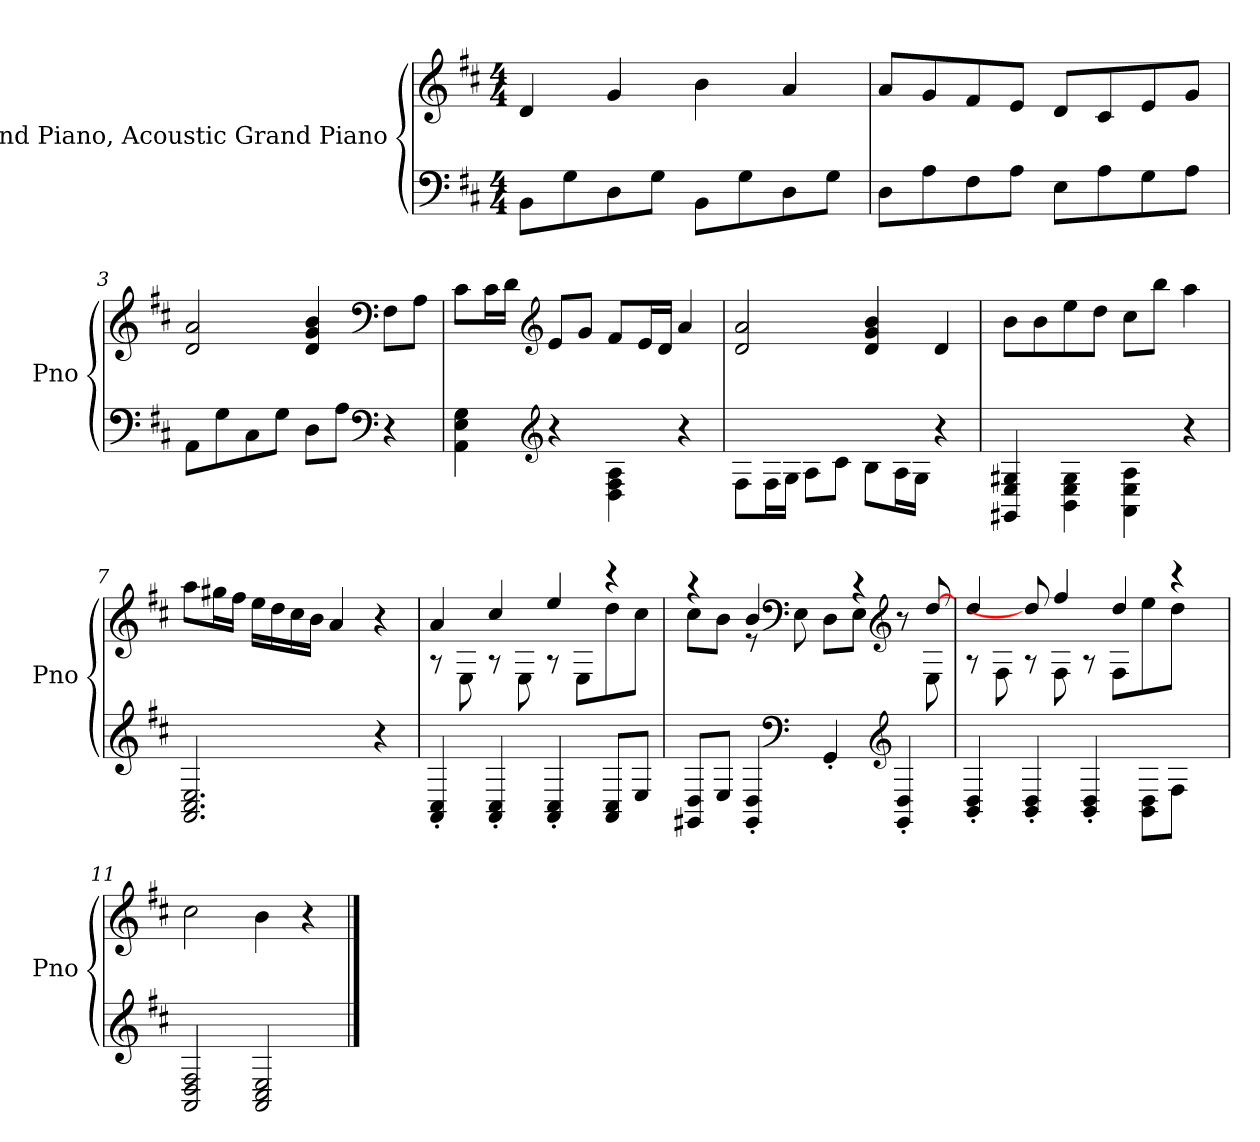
**kern	**kern
*part1	*part1
*staff2	*staff1
*I"Grand Piano, Acoustic Grand Piano	*
*I'Pno	*
*clefF4	*clefG2
*k[f#c#]	*k[f#c#]
*M4/4	*M4/4
*MM120	*MM120
=1	=1
8BBi\L	4di/
8Gi\	.
8Di\	4gi/
8Gi\J	.
8BBi\L	4bi\
8Gi\	.
8Di\	4ai/
8Gi\J	.
=2	=2
8Di\L	8ai/L
8Ai\	8gi/
8F#i\	8f#i/
8Ai\J	8ei/J
8Ei\L	8di/L
8Ai\	8c#i/
8Gi\	8ei/
8Ai\J	8gi/J
=3	=3
8AAi\L	2di/ 2ai/
8Gi\	.
8C#i\	.
8Gi\J	.
8Di\L	4di/ 4gi/ 4bi/
8Ai\J	.
*clefF4	*clefF4
4r	8F#i\L
.	8Ai\J
=4	=4
4AAi\ 4Ei\ 4Gi\	8c#i\L
.	16c#i\L
.	16di\JJ
*clefG2	*clefG2
4r	8ei/L
.	8gi/J
4Di\ 4F#i\ 4Ai\	8f#i/L
.	16ei/L
.	16di/JJ
4r	4ai/
!!LO:LB:g=z
=5	=5
8F#i\L	2di/ 2ai/
16F#i\L	.
16Gi\JJ	.
8Ai\L	.
8c#i\J	.
8Bi\L	4di/ 4gi/ 4bi/
16Ai\L	.
16Gi\JJ	.
4r	4di/
=6	=6
4GG#Xj/ 4Ej/ 4G#Xj/	8bj\L
.	8bj\
4BBj\ 4Ej\ 4G#j\	8eeZ\
.	8ddj\J
4AAj\ 4Ej\ 4Aj\	8cc#j\L
.	8bbi\J
4r	4aai\
=7	=7
2.AAi/ 2.C#i/ 2.Ei/	8aai\L
.	16gg#Xi\L
.	16ff#i\JJ
.	16eei\LL
.	16ddi\
.	16cc#i\
.	16bi\JJ
.	4ai/
4r	4r
=8	=8
*	*^
4AAi/' 4C#i/'	4ai/	8r
.	.	8Ei\
4AAi/' 4C#i/'	4cc#i/	8r
.	.	8Ei\
4AAi/' 4C#i/'	4eei/	8r
.	.	8Ei\L
8AAi/ 8C#i/L	4r	8ddi\
8Ei/J	.	8cc#i\J
!!LO:LB:g=z	!!
=9	=9	=9
*^	*	*
4.ryy	8GG#Xi/ 8Di/L	4r	8cc#i\L
.	8Ei/J	.	8bi\J
.	4GG#i/' 4Di/'	4bi/	8r
*clefF4	*	*clefF4	*
8ryy	.	.	8Ei\
2ryy	4GG#'i/	8ryy	8Di\L
.	.	4r	8Ei\J
*clefG2	*	*clefG2	*
.	4GG#i/' 4Di/'	.	8r
.	.	[8ddi/	8Ei\
*v	*v	*	*
=10	=10	=10
4BBi/' 4Di/'	4ddi/	8r
.	.	8F#i\
4BBi/' 4Di/'	8ddi/]	8r
.	4ff#i/	8F#i\
4BBi/' 4Di/'	.	8r
.	4ddi/	8F#i\L
8BBi\ 8Di\L	.	8eei\
8F#i\J	4r	8ddi\J
8ryy	.	8ryy
*	*v	*v
=11	=11
2AAi/ 2Di/ 2F#i/	2cc#i\
2AAi/ 2C#i/ 2Ei/	4bi\
.	4r
==	==
*-	*-
